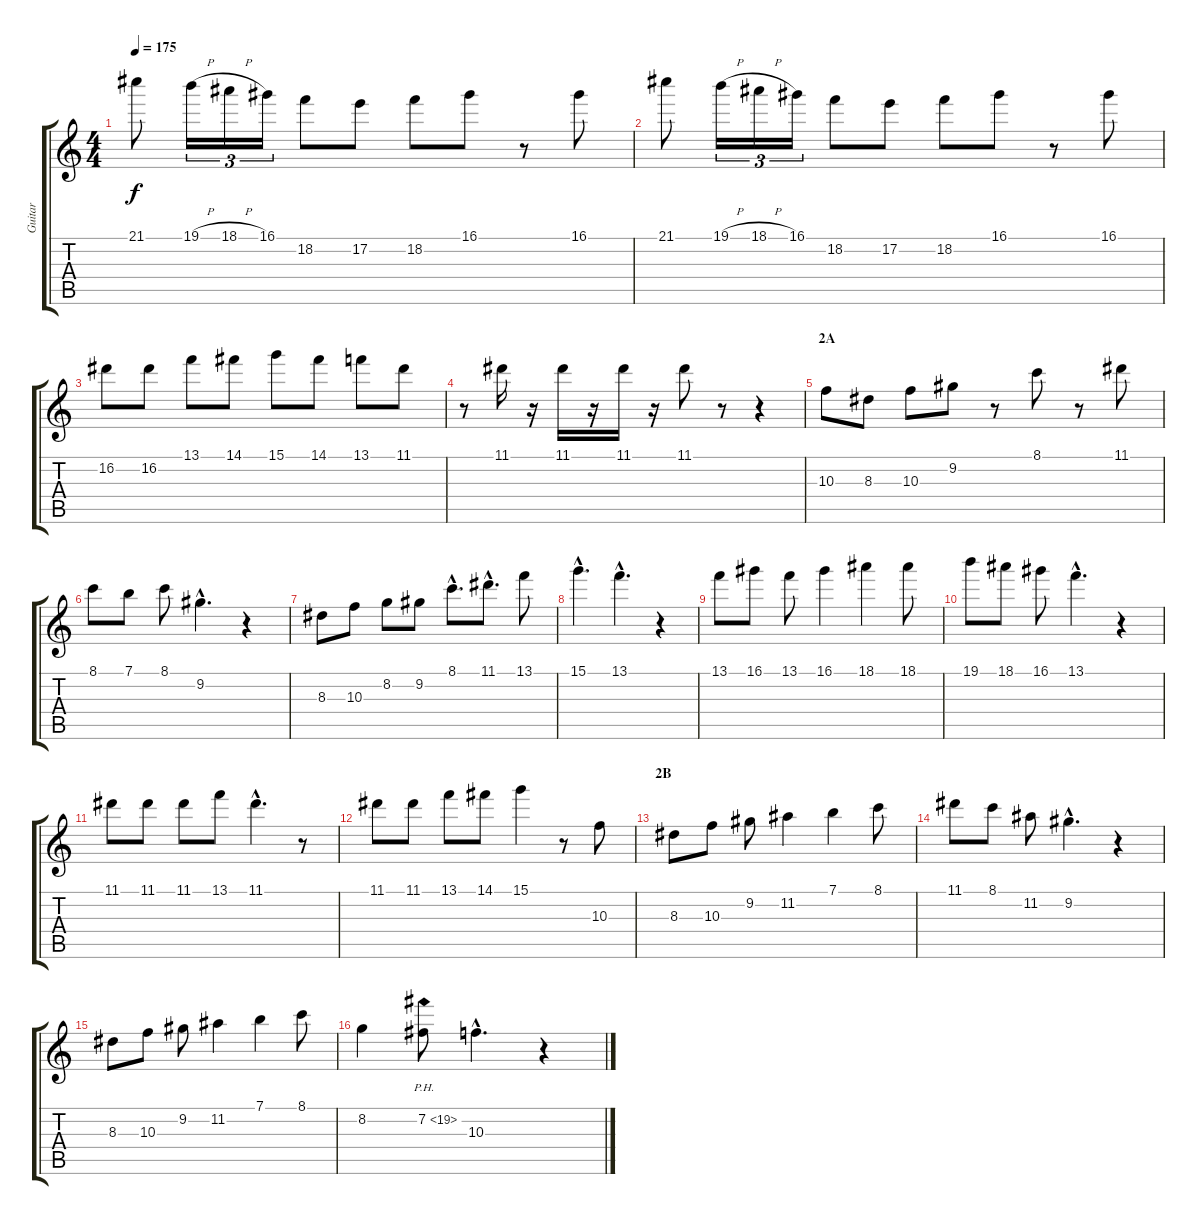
\track ("Guitar" "Guitar") {instrument distortionguitar}
\staff {score tabs}
\tuning (E4 B3 G3 D3 A2 E2) {hide}
\ts (4 4)
\tempo 175
\clef g2
\ks c
21.1.8{dy f} 19.1{h}.16{tu (3 2)} 18.1{h}.16{tu (3 2)} 16.1.16{tu (3 2)} 18.2.8 17.2.8 18.2.8 16.1.8 r.8 16.1.8 |
21.1.8 19.1{h}.16{tu (3 2)} 18.1{h}.16{tu (3 2)} 16.1.16{tu (3 2)} 18.2.8 17.2.8 18.2.8 16.1.8 r.8 16.1.8 |
16.2.8 16.2.8 13.1.8 14.1.8 15.1.8 14.1.8 13.1.8 11.1.8 |
r.8 11.1.16 r.16 11.1.16 r.16 11.1.16 r.16 11.1.8 r.8 r.4 |
\section ("" "2A")
10.3.8{volume 14} 8.3.8 10.3.8 9.2.8 r.8 8.1.8 r.8 11.1.8 |
8.1.8 7.1.8 8.1.8 9.2{hac}.4{d} r.4 |
8.3.8 10.3.8 8.2.8 9.2.8 8.1{hac}.8{d} 11.1{hac}.8{d} 13.1.8 |
15.1{hac}.4{d} 13.1{hac}.4{d} r.4 |
13.1.8 16.1.8 13.1.8 16.1.4 18.1.4 18.1.8 |
19.1.8 18.1.8 16.1.8 13.1{hac}.4{d} r.4 |
11.1.8 11.1.8 11.1.8 13.1.8 11.1{hac}.4{d} r.8 |
11.1.8 11.1.8 13.1.8 14.1.8 15.1.4 r.8 10.3.8 |
\section ("" "2B")
8.3.8 10.3.8 9.2.8 11.2.4 7.1.4 8.1.8 |
11.1.8 8.1.8 11.2.8 9.2{hac}.4{d} r.4 |
8.3.8 10.3.8 9.2.8 11.2.4 7.1.4 8.1.8 |
8.2.4 7.2{ph 12}.8 10.3{hac}.4{d} r.4
